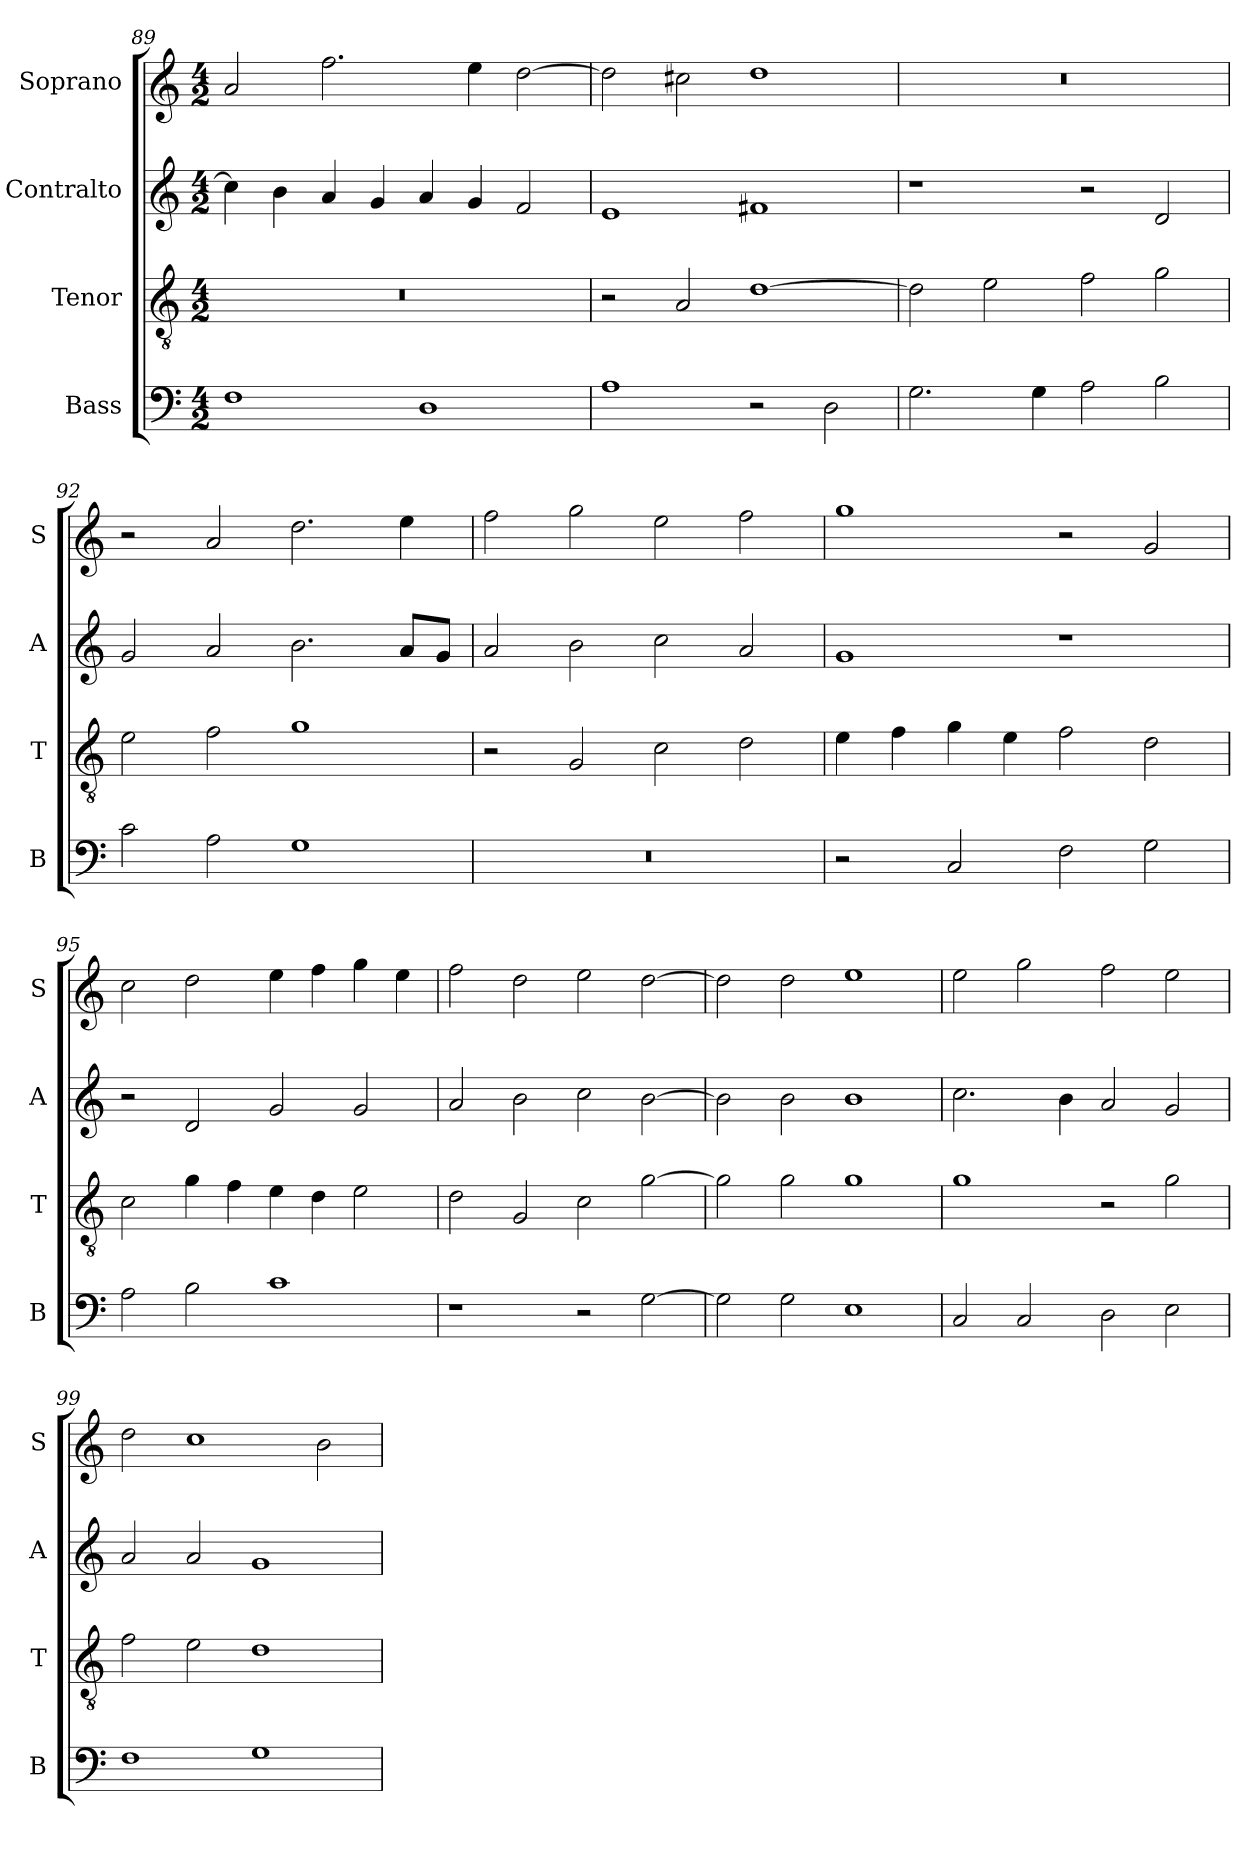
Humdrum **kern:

**kern	**kern	**kern	**kern
*part4	*part3	*part2	*part1
*staff4	*staff3	*staff2	*staff1
*I"Bass	*I"Tenor	*I"Contralto	*I"Soprano
*I'B	*I'T	*I'A	*I'S
*clefF4	*clefGv2	*clefG2	*clefG2
*k[]	*k[]	*k[]	*k[]
*G:mix	*G:mix	*G:mix	*G:mix
*M4/2	*M4/2	*M4/2	*M4/2
=89	=89	=89	=89
1F	0r	4cc]	2a
.	.	4b	.
.	.	4a	2.ff
.	.	4g	.
1D	.	4a	.
.	.	4g	4ee
.	.	2f	[2dd
=90	=90	=90	=90
1A	2r	1e	2dd]
.	2A	.	2cc#X
2r	[1d	1f#X	1dd
2D	.	.	.
=91	=91	=91	=91
2.G	2d]	1r	0r
.	2e	.	.
4G	.	.	.
2A	2f	2r	.
2B	2g	2d	.
=92	=92	=92	=92
2c	2e	2g	2r
2A	2f	2a	2a
1G	1g	2.b	2.dd
.	.	8a/L	4ee
.	.	8g/J	.
=93	=93	=93	=93
0r	2r	2a	2ff
.	2G	2b	2gg
.	2c	2cc	2ee
.	2d	2a	2ff
=94	=94	=94	=94
2r	4e	1g	1gg
.	4f	.	.
2C	4g	.	.
.	4e	.	.
2F	2f	1r	2r
2G	2d	.	2g
=95	=95	=95	=95
2A	2c	2r	2cc
2B	4g	2d	2dd
.	4f	.	.
1c	4e	2g	4ee
.	4d	.	4ff
.	2e	2g	4gg
.	.	.	4ee
=96	=96	=96	=96
1r	2d	2a	2ff
.	2G	2b	2dd
2r	2c	2cc	2ee
[2G	[2g	[2b	[2dd
=97	=97	=97	=97
2G]	2g]	2b]	2dd]
2G	2g	2b	2dd
1E	1g	1b	1ee
=98	=98	=98	=98
2C	1g	2.cc	2ee
2C	.	.	2gg
.	.	4b	.
2D	2r	2a	2ff
2E	2g	2g	2ee
=99	=99	=99	=99
1F	2f	2a	2dd
.	2e	2a	1cc
1G	1d	1g	.
.	.	.	2b
=	=	=	=
*-	*-	*-	*-
